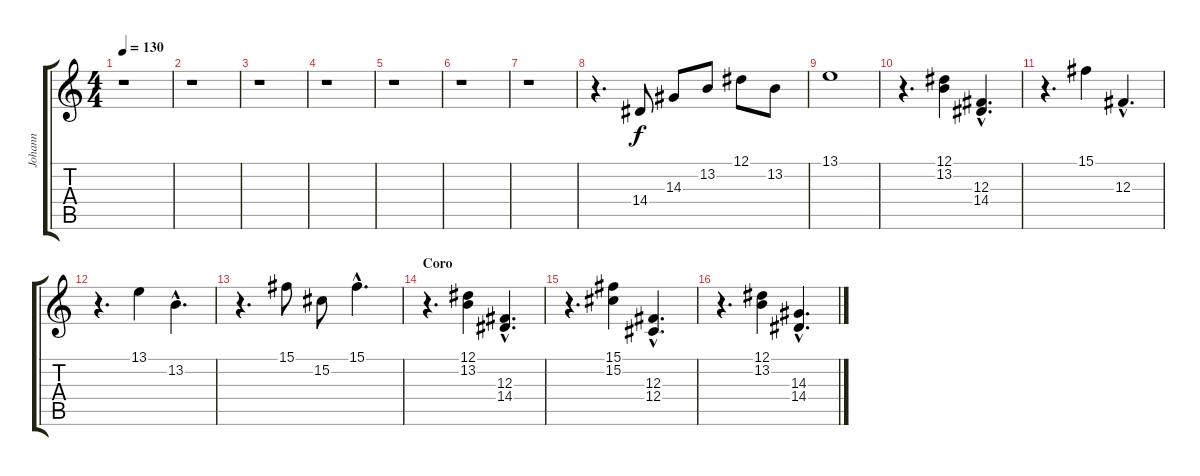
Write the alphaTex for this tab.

\track ("Johann" "Johann") {instrument brightacousticpiano}
\staff {score tabs}
\tuning (Eb4 Bb3 Gb3 Db3 Ab2 Eb2) {hide}
\ts (4 4)
\tempo 130
\clef g2
\ks c
r.1{dy f} |
r.1 |
r.1 |
r.1 |
r.1 |
r.1 |
r.1 |
r.4{d} 14.4.8 14.3.8 13.2.8 12.1.8 13.2.8 |
13.1.1 |
r.4{d} (12.1 13.2).4 (12.3{hac} 14.4{hac}).4{d} |
r.4{d} 15.1.4 12.3{hac}.4{d} |
r.4{d} 13.1.4 13.2{hac}.4{d} |
r.4{d} 15.1.8 15.2.8 15.1{hac}.4{d} |
\section ("" "Coro")
r.4{d} (12.1 13.2).4 (12.3{hac} 14.4{hac}).4{d} |
r.4{d} (15.1 15.2).4 (12.3{hac} 12.4{hac}).4{d} |
r.4{d} (12.1 13.2).4 (14.3{hac} 14.4{hac}).4{d}
